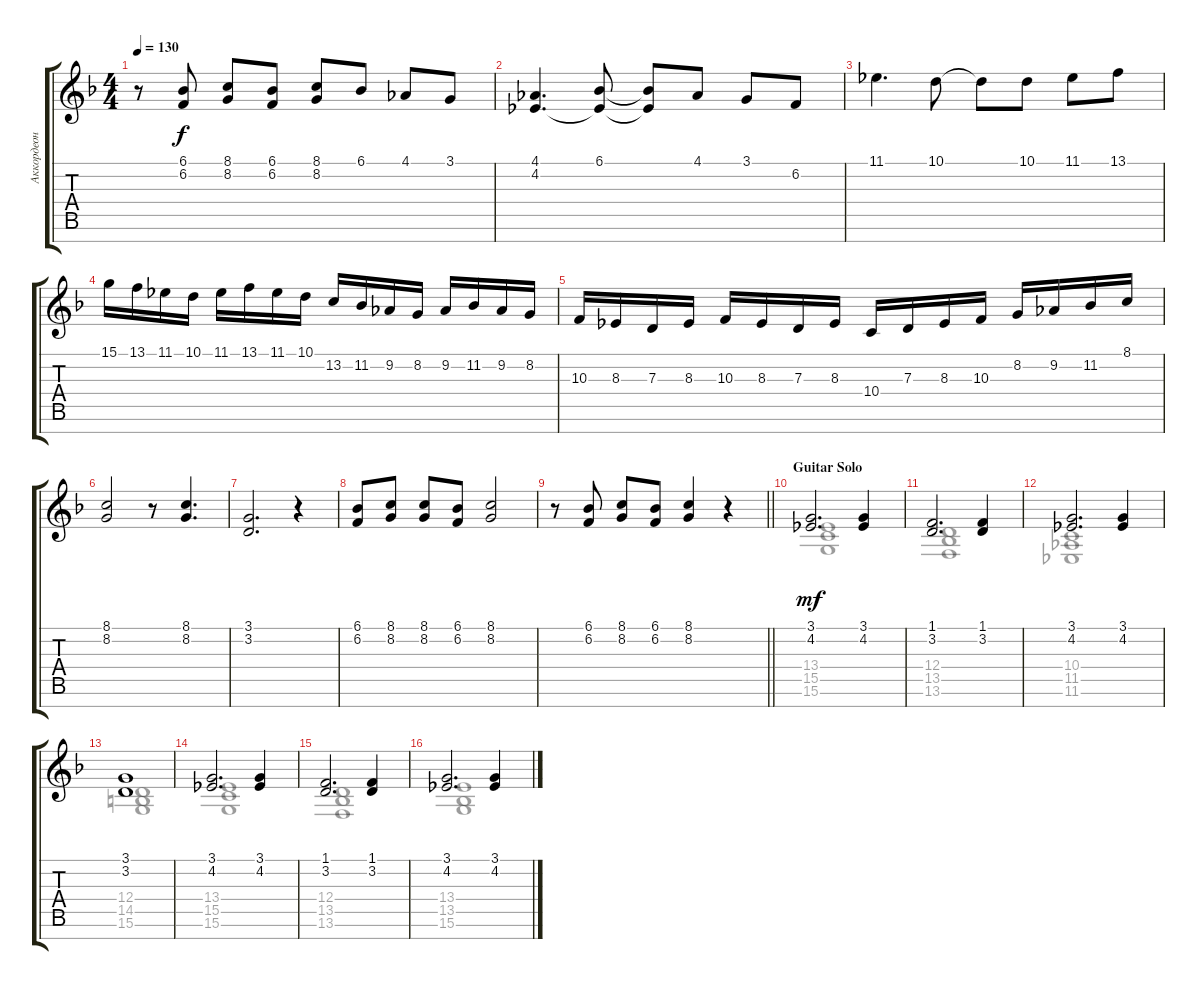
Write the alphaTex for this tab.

\track ("Аккордеон" "Аккордеон") {instrument accordion}
\staff {score tabs}
\tuning (E4 B3 G3 D3 A2 E2 B1) {hide}
\voice
\ts (4 4)
\tempo 130
\clef g2
\ks dminor
r.8{dy f} (6.1 6.2).8 (8.1 8.2).8 (6.1 6.2).8 (8.1 8.2).8 6.1.8 4.1.8 3.1.8 |
(4.1 4.2).4{d} (6.1 4.2{t}).8 (6.1{t} 4.2{t}).8 4.1.8 3.1.8 6.2.8 |
11.1.4{d} 10.1.8 10.1{t}.8 10.1.8 11.1.8 13.1.8 |
15.1.16 13.1.16 11.1.16 10.1.16 11.1.16 13.1.16 11.1.16 10.1.16 13.2.16 11.2.16 9.2.16 8.2.16 9.2.16 11.2.16 9.2.16 8.2.16 |
10.3.16 8.3.16 7.3.16 8.3.16 10.3.16 8.3.16 7.3.16 8.3.16 10.4.16 7.3.16 8.3.16 10.3.16 8.2.16 9.2.16 11.2.16 8.1.16 |
(8.1 8.2).2 r.8 (8.1 8.2).4{d} |
(3.1 3.2).2{d} r.4 |
(6.1 6.2).8 (8.1 8.2).8 (8.1 8.2).8 (6.1 6.2).8 (8.1 8.2).2 |
\barLineRight lightlight
r.8 (6.1 6.2).8 (8.1 8.2).8 (6.1 6.2).8 (8.1 8.2).4 r.4 |
\section ("" "Guitar Solo")
(3.1 4.2).2{d dy mf} (3.1 4.2).4 |
(1.1 3.2).2{d} (1.1 3.2).4 |
(3.1 4.2).2{d} (3.1 4.2).4 |
(3.1 3.2).1 |
(3.1 4.2).2{d} (3.1 4.2).4 |
(1.1 3.2).2{d} (1.1 3.2).4 |
(3.1 4.2).2{d} (3.1 4.2).4
\voice
\clef g2
\ottava regular
\simile none
\ks dminor
|
|
|
|
|
|
|
|
\barLineRight lightlight
|
(13.4 15.5 15.6).1 |
(12.4 13.5 13.6).1 |
(10.4 11.5 11.6).1 |
(12.4 14.5 15.6).1 |
(13.4 15.5 15.6).1 |
(12.4 13.5 13.6).1 |
(13.4 13.5 15.6).1
